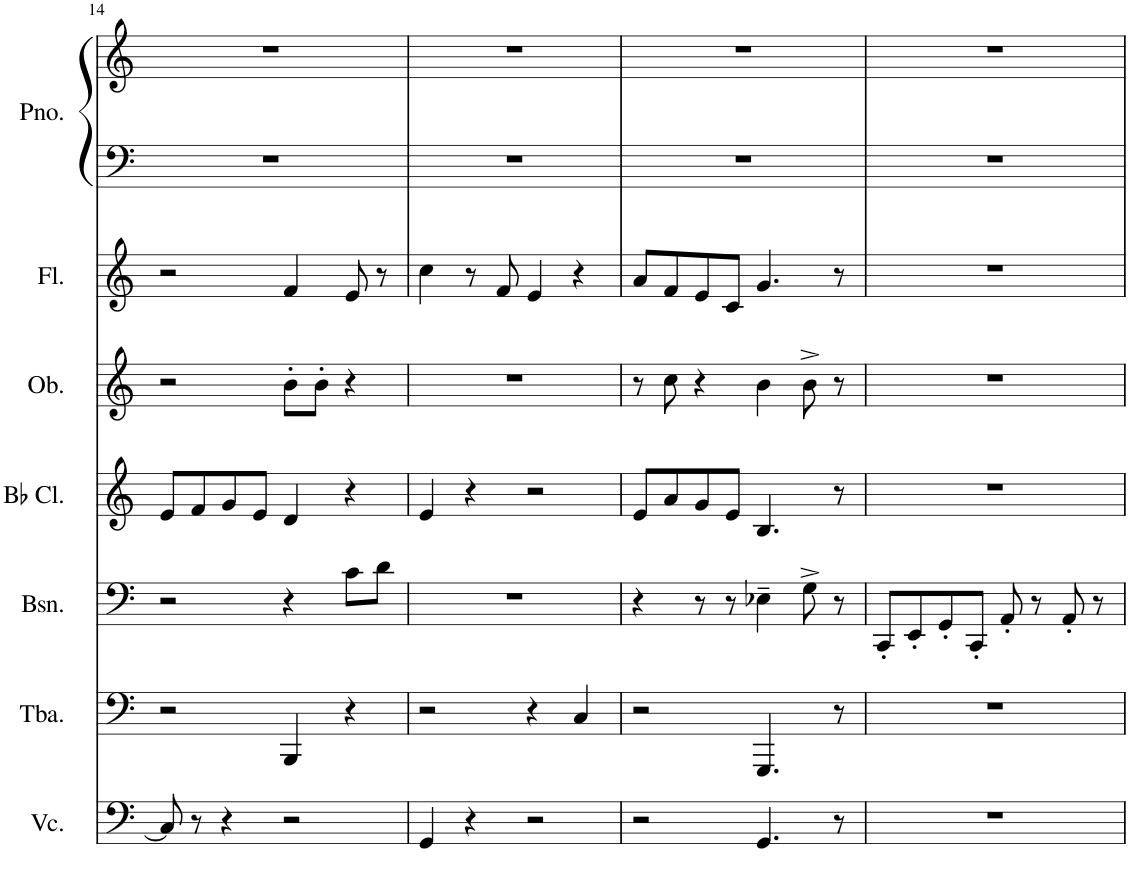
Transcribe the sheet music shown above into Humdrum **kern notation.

**kern	**kern	**kern	**kern	**kern	**kern	**kern	**kern
*part7	*part6	*part5	*part4	*part3	*part2	*part1	*part1
*staff8	*staff7	*staff6	*staff5	*staff4	*staff3	*staff2	*staff1
*I"Violoncello	*I"Tuba	*I"Bassoon	*I"Bb Clarinet	*I"Oboe	*I"Flute	*I"Piano	*
*I'Vc.	*I'Tba.	*I'Bsn.	*I'Bb Cl.	*I'Ob.	*I'Fl.	*I'Pno.	*
!!LO:PB:g=z
*clefF4	*clefF4	*clefF4	*clefG2	*clefG2	*clefG2	*clefF4	*clefG2
*	*	*	*ITrd1c2	*	*	*	*
*k[]	*k[]	*k[]	*k[]	*k[]	*k[]	*k[]	*k[]
*M4/4	*M4/4	*M4/4	*M4/4	*M4/4	*M4/4	*M4/4	*M4/4
=14	=14	=14	=14	=14	=14	=14	=14
8C/]	2r	2r	8e/L	2r	2r	1r	1r
8r	.	.	8f/	.	.	.	.
4r	.	.	8g/	.	.	.	.
.	.	.	8e/J	.	.	.	.
2r	4BBB/	4r	4d/	8b'\L	4f/	.	.
.	.	.	.	8b'\J	.	.	.
.	4r	8c\L	4r	4r	8e/	.	.
.	.	8d\J	.	.	8r	.	.
=15	=15	=15	=15	=15	=15	=15	=15
4GG/	2r	1r	4e/	1r	4cc\	1r	1r
4r	.	.	4r	.	8r	.	.
.	.	.	.	.	8f/	.	.
2r	4r	.	2r	.	4e/	.	.
.	4C/	.	.	.	4r	.	.
=16	=16	=16	=16	=16	=16	=16	=16
2r	2r	4r	8e/L	8r	8a/L	1r	1r
.	.	.	8a/	8cc\	8f/	.	.
.	.	8r	8g/	4r	8e/	.	.
.	.	8r	8e/J	.	8c/J	.	.
4.GG/	4.GGG/	4E-X~\	4.B/	4b\	4.g/	.	.
.	.	8G^\	.	8b^\	.	.	.
8r	8r	8r	8r	8r	8r	.	.
=17	=17	=17	=17	=17	=17	=17	=17
1r	1r	8CC'/L	1r	1r	1r	1r	1r
.	.	8EE'/	.	.	.	.	.
.	.	8GG'/	.	.	.	.	.
.	.	8CC'/J	.	.	.	.	.
.	.	8AA'/	.	.	.	.	.
.	.	8r	.	.	.	.	.
.	.	8AA'/	.	.	.	.	.
.	.	8r	.	.	.	.	.
=	=	=	=	=	=	=	=
*-	*-	*-	*-	*-	*-	*-	*-
